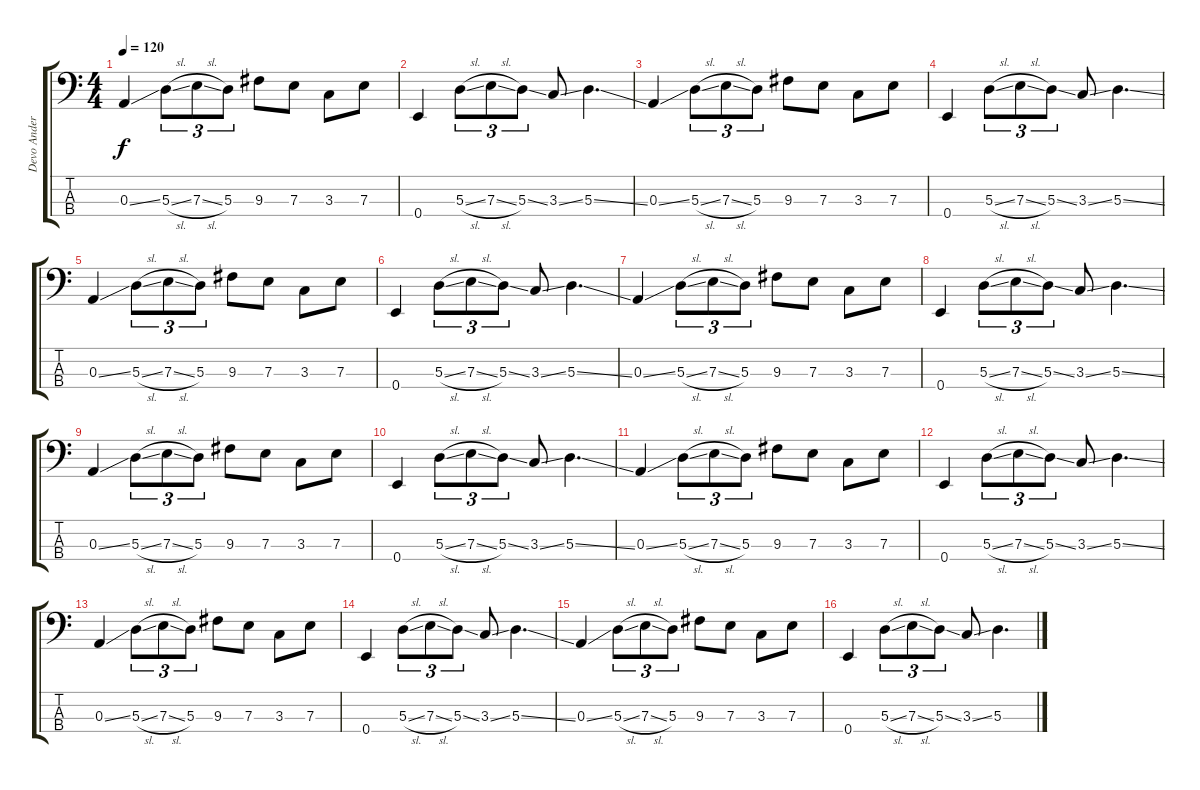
\track ("Devo Andersson" "Devo Ander") {instrument electricbasspick}
\staff {score tabs}
\tuning (G2 D2 A1 E1) {hide}
\ts (4 4)
\tempo 120
\clef f4
\ks c
0.3{ss}.4{dy f} 5.3{sl}.8{tu (3 2)} 7.3{sl}.8{tu (3 2)} 5.3.8{tu (3 2)} 9.3.8 7.3.8 3.3.8 7.3.8 |
0.4.4 5.3{sl}.8{tu (3 2)} 7.3{sl}.8{tu (3 2)} 5.3{ss}.8{tu (3 2)} 3.3{ss}.8 5.3{ss}.4{d} |
0.3{ss}.4 5.3{sl}.8{tu (3 2)} 7.3{sl}.8{tu (3 2)} 5.3.8{tu (3 2)} 9.3.8 7.3.8 3.3.8 7.3.8 |
0.4.4 5.3{sl}.8{tu (3 2)} 7.3{sl}.8{tu (3 2)} 5.3{ss}.8{tu (3 2)} 3.3{ss}.8 5.3{ss}.4{d} |
0.3{ss}.4 5.3{sl}.8{tu (3 2)} 7.3{sl}.8{tu (3 2)} 5.3.8{tu (3 2)} 9.3.8 7.3.8 3.3.8 7.3.8 |
0.4.4 5.3{sl}.8{tu (3 2)} 7.3{sl}.8{tu (3 2)} 5.3{ss}.8{tu (3 2)} 3.3{ss}.8 5.3{ss}.4{d} |
0.3{ss}.4 5.3{sl}.8{tu (3 2)} 7.3{sl}.8{tu (3 2)} 5.3.8{tu (3 2)} 9.3.8 7.3.8 3.3.8 7.3.8 |
0.4.4 5.3{sl}.8{tu (3 2)} 7.3{sl}.8{tu (3 2)} 5.3{ss}.8{tu (3 2)} 3.3{ss}.8 5.3{ss}.4{d} |
0.3{ss}.4 5.3{sl}.8{tu (3 2)} 7.3{sl}.8{tu (3 2)} 5.3.8{tu (3 2)} 9.3.8 7.3.8 3.3.8 7.3.8 |
0.4.4 5.3{sl}.8{tu (3 2)} 7.3{sl}.8{tu (3 2)} 5.3{ss}.8{tu (3 2)} 3.3{ss}.8 5.3{ss}.4{d} |
0.3{ss}.4 5.3{sl}.8{tu (3 2)} 7.3{sl}.8{tu (3 2)} 5.3.8{tu (3 2)} 9.3.8 7.3.8 3.3.8 7.3.8 |
0.4.4 5.3{sl}.8{tu (3 2)} 7.3{sl}.8{tu (3 2)} 5.3{ss}.8{tu (3 2)} 3.3{ss}.8 5.3{ss}.4{d} |
0.3{ss}.4 5.3{sl}.8{tu (3 2)} 7.3{sl}.8{tu (3 2)} 5.3.8{tu (3 2)} 9.3.8 7.3.8 3.3.8 7.3.8 |
0.4.4 5.3{sl}.8{tu (3 2)} 7.3{sl}.8{tu (3 2)} 5.3{ss}.8{tu (3 2)} 3.3{ss}.8 5.3{ss}.4{d} |
0.3{ss}.4 5.3{sl}.8{tu (3 2)} 7.3{sl}.8{tu (3 2)} 5.3.8{tu (3 2)} 9.3.8 7.3.8 3.3.8 7.3.8 |
0.4.4 5.3{sl}.8{tu (3 2)} 7.3{sl}.8{tu (3 2)} 5.3{ss}.8{tu (3 2)} 3.3{ss}.8 5.3{ss}.4{d}
